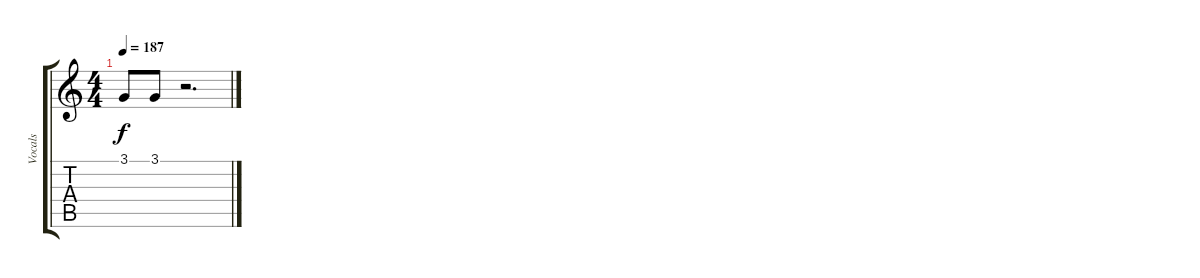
\track ("Vocals" "Vocals") {instrument lead2sawtooth}
\staff {score tabs}
\tuning (E4 B3 G3 D3 A2 E2) {hide}
\ts (4 4)
\tempo 187
\clef g2
\ks c
3.1.8{dy f} 3.1.8 r.2{d}
